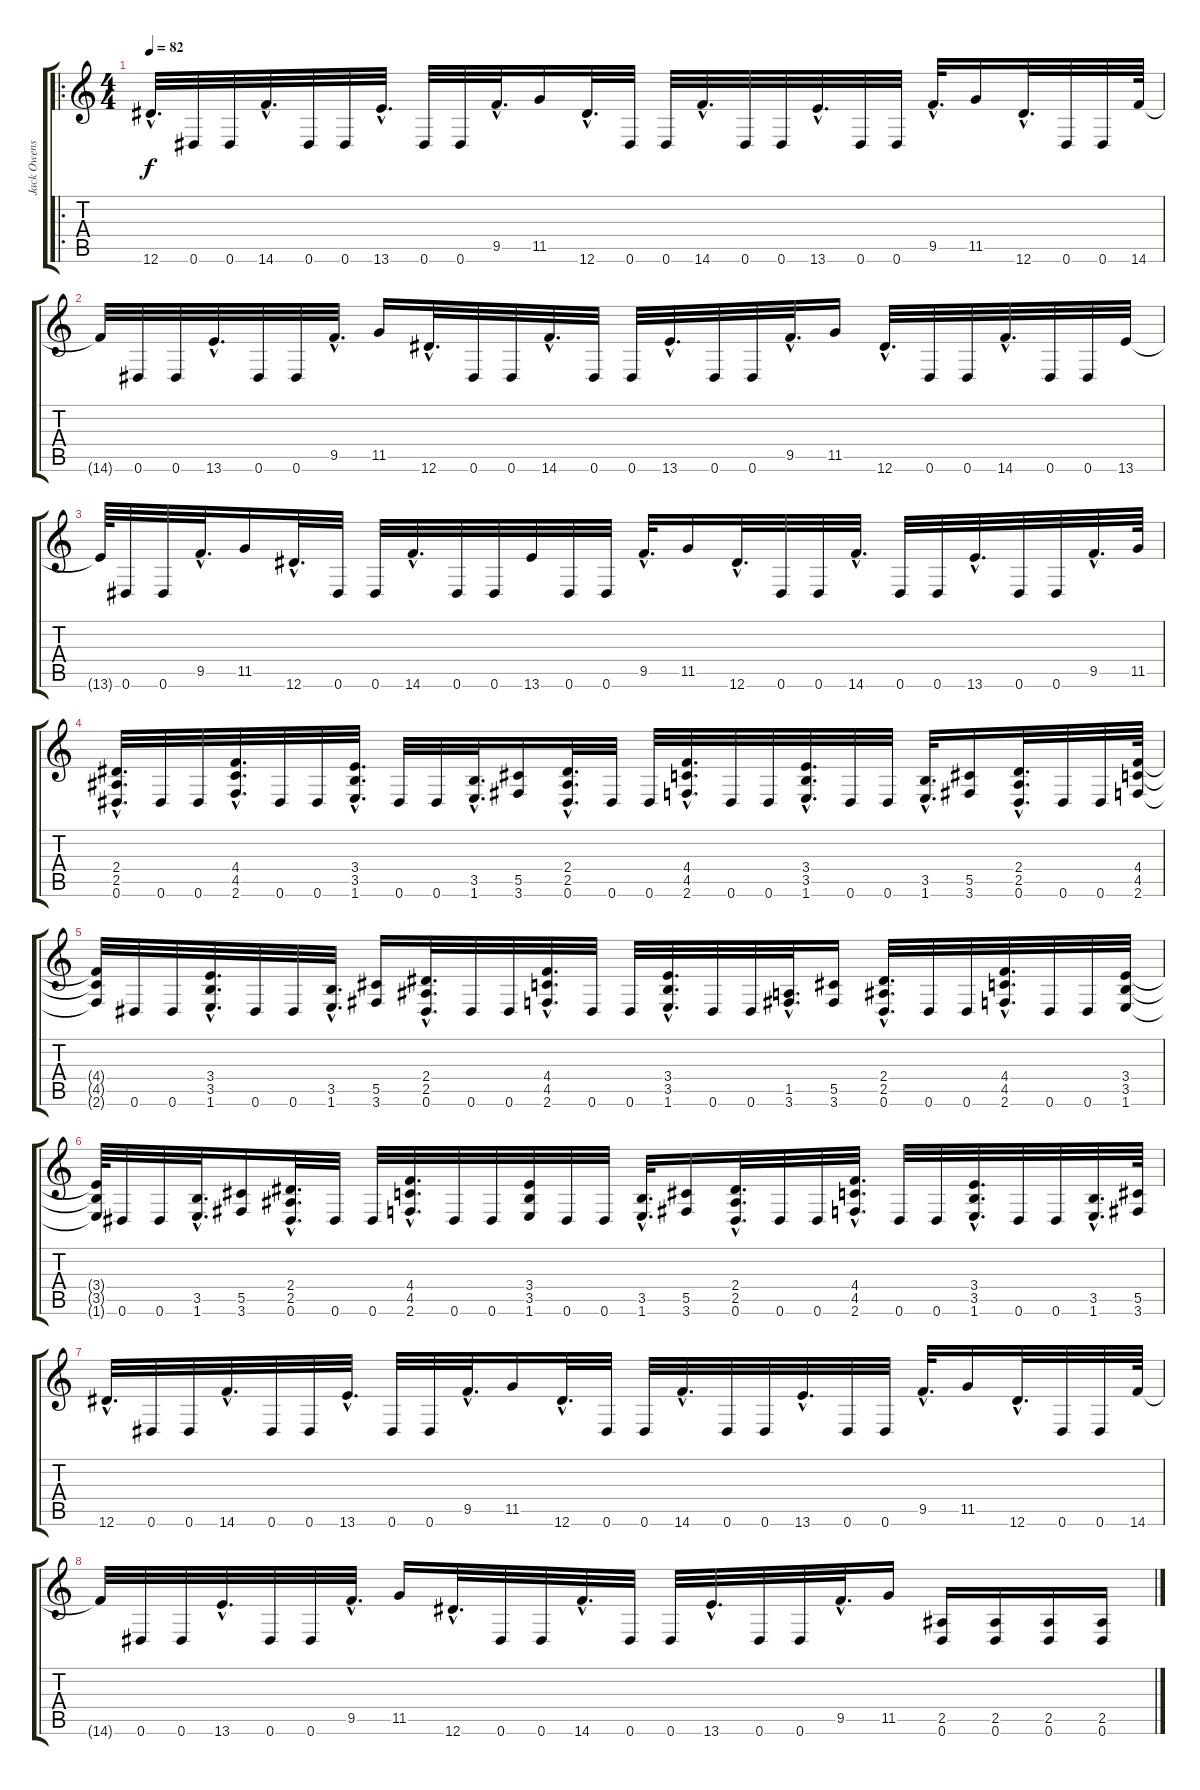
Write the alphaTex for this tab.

\track ("Jack Owens (Disto Gtr)" "Jack Owens") {instrument distortionguitar}
\staff {score tabs}
\tuning (Eb4 Bb3 Gb3 Db3 Ab2 Eb2) {hide}
\ro
\ts (4 4)
\tempo 82
\clef g2
\ks c
12.6{hac}.32{d dy f instrument distortionguitar} 0.6.32 0.6.32 14.6{hac}.32{d} 0.6.32 0.6.32 13.6{hac}.32{d} 0.6.32 0.6.32 9.5{hac}.32{d} 11.5.16 12.6{hac}.32{d} 0.6.32 0.6.32 14.6{hac}.32{d} 0.6.32 0.6.32 13.6{hac}.32{d} 0.6.32 0.6.32 9.5{hac}.32{d} 11.5.16 12.6{hac}.32{d} 0.6.32 0.6.32 14.6.64 |
14.6{t}.32 0.6.32 0.6.32 13.6{hac}.32{d} 0.6.32 0.6.32 9.5{hac}.32{d} 11.5.16 12.6{hac}.32{d} 0.6.32 0.6.32 14.6{hac}.32{d} 0.6.32 0.6.32 13.6{hac}.32{d} 0.6.32 0.6.32 9.5{hac}.32{d} 11.5.16 12.6{hac}.32{d} 0.6.32 0.6.32 14.6{hac}.32{d} 0.6.32 0.6.32 13.6.32 |
13.6{t}.64 0.6.32 0.6.32 9.5{hac}.32{d} 11.5.16 12.6{hac}.32{d} 0.6.32 0.6.32 14.6{hac}.32{d} 0.6.32 0.6.32 13.6.32 0.6.32 0.6.32 9.5{hac}.32{d} 11.5.16 12.6{hac}.32{d} 0.6.32 0.6.32 14.6{hac}.32{d} 0.6.32 0.6.32 13.6{hac}.32{d} 0.6.32 0.6.32 9.5{hac}.32{d} 11.5.64 |
(2.4{hac} 2.5{hac} 0.6{hac}).32{d} 0.6.32 0.6.32 (4.4{hac} 4.5{hac} 2.6{hac}).32{d} 0.6.32 0.6.32 (3.4{hac} 3.5{hac} 1.6{hac}).32{d} 0.6.32 0.6.32 (3.5{hac} 1.6{hac}).32{d} (5.5 3.6).16 (2.4{hac} 2.5{hac} 0.6{hac}).32{d} 0.6.32 0.6.32 (4.4{hac} 4.5{hac} 2.6{hac}).32{d} 0.6.32 0.6.32 (3.4{hac} 3.5{hac} 1.6{hac}).32{d} 0.6.32 0.6.32 (3.5{hac} 1.6{hac}).32{d} (5.5 3.6).16 (2.4{hac} 2.5{hac} 0.6{hac}).32{d} 0.6.32 0.6.32 (4.4 4.5 2.6).64 |
(4.4{t} 4.5{t} 2.6{t}).32 0.6.32 0.6.32 (3.4{hac} 3.5{hac} 1.6{hac}).32{d} 0.6.32 0.6.32 (3.5{hac} 1.6{hac}).32{d} (5.5 3.6).16 (2.4{hac} 2.5{hac} 0.6{hac}).32{d} 0.6.32 0.6.32 (4.4{hac} 4.5{hac} 2.6{hac}).32{d} 0.6.32 0.6.32 (3.4{hac} 3.5{hac} 1.6{hac}).32{d} 0.6.32 0.6.32 (1.5{hac} 3.6{hac}).32{d} (5.5 3.6).16 (2.4{hac} 2.5{hac} 0.6{hac}).32{d} 0.6.32 0.6.32 (4.4{hac} 4.5{hac} 2.6{hac}).32{d} 0.6.32 0.6.32 (3.4 3.5 1.6).32 |
(3.4{t} 3.5{t} 1.6{t}).64 0.6.32 0.6.32 (3.5{hac} 1.6{hac}).32{d} (5.5 3.6).16 (2.4{hac} 2.5{hac} 0.6{hac}).32{d} 0.6.32 0.6.32 (4.4{hac} 4.5{hac} 2.6{hac}).32{d} 0.6.32 0.6.32 (3.4 3.5 1.6).32 0.6.32 0.6.32 (3.5{hac} 1.6{hac}).32{d} (5.5 3.6).16 (2.4{hac} 2.5{hac} 0.6{hac}).32{d} 0.6.32 0.6.32 (4.4{hac} 4.5{hac} 2.6{hac}).32{d} 0.6.32 0.6.32 (3.4{hac} 3.5{hac} 1.6{hac}).32{d} 0.6.32 0.6.32 (3.5{hac} 1.6{hac}).32{d} (5.5 3.6).64 |
12.6{hac}.32{d} 0.6.32 0.6.32 14.6{hac}.32{d} 0.6.32 0.6.32 13.6{hac}.32{d} 0.6.32 0.6.32 9.5{hac}.32{d} 11.5.16 12.6{hac}.32{d} 0.6.32 0.6.32 14.6{hac}.32{d} 0.6.32 0.6.32 13.6{hac}.32{d} 0.6.32 0.6.32 9.5{hac}.32{d} 11.5.16 12.6{hac}.32{d} 0.6.32 0.6.32 14.6.64 |
14.6{t}.32 0.6.32 0.6.32 13.6{hac}.32{d} 0.6.32 0.6.32 9.5{hac}.32{d} 11.5.16 12.6{hac}.32{d} 0.6.32 0.6.32 14.6{hac}.32{d} 0.6.32 0.6.32 13.6{hac}.32{d} 0.6.32 0.6.32 9.5{hac}.32{d} 11.5.16 (2.5 0.6).16 (2.5 0.6).16 (2.5 0.6).16 (2.5 0.6).16
